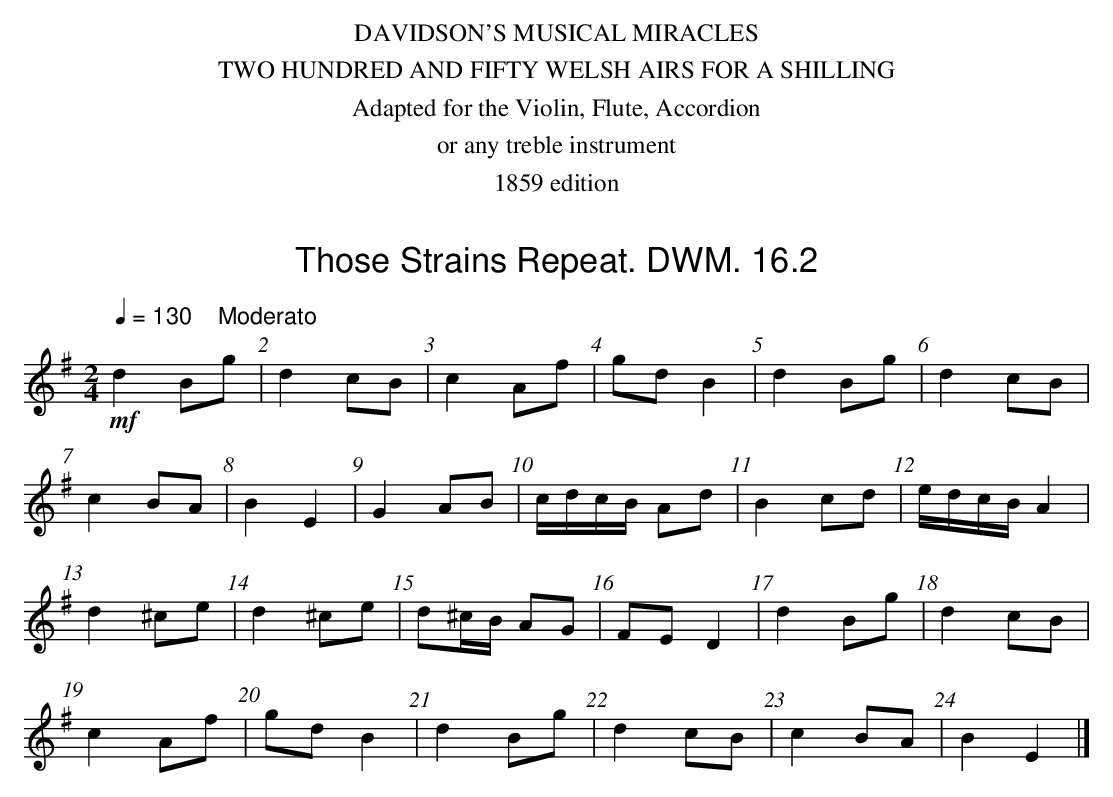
X:1
T:Those Strains Repeat. DWM. 16.2
M:2/4
L:1/8
Q:1/4=130 "    Moderato"
K:Em
!mf!d2 Bg|d2 cB|c2 Af|gd B2|d2 Bg|d2 cB|
c2 BA|B2E2|G2 AB|c/d/c/B/ Ad|B2 cd|e/d/c/B/ A2|
d2 ^ce|d2 ^ce|d^c/B/ AG|FE D2|d2 Bg|d2 cB|
c2 Af|gd B2|d2 Bg|d2 cB|c2 BA|B2E2|]
